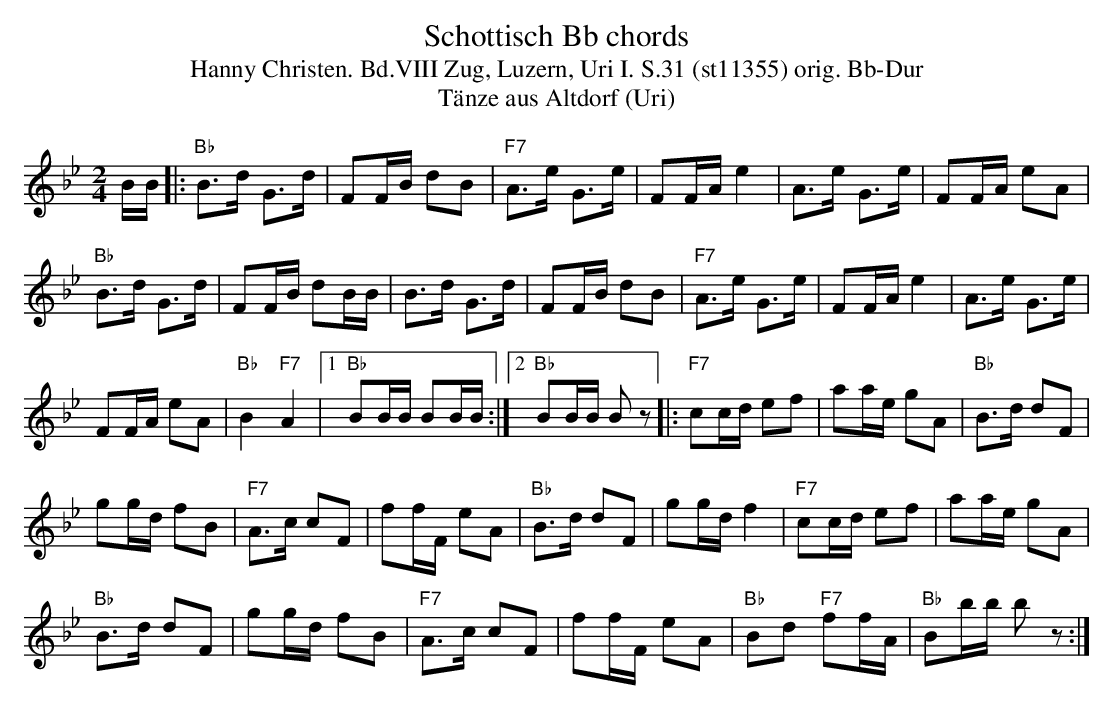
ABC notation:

X:1
T: Schottisch Bb chords
T:Hanny Christen. Bd.VIII Zug, Luzern, Uri I. S.31 (st11355) orig. Bb-Dur
T: T\"anze aus Altdorf (Uri)
M:2/4
L:1/8
K:Bb %%MIDI gchordon
B/B/ |: "Bb"B>d G>d | FF/B/ dB | "F7"A>e G>e | FF/A/ e2 | A>e G>e | FF/A/ eA |
"Bb"B>d G>d | FF/B/ dB/B/ | B>d G>d | FF/B/ dB | "F7"A>e G>e | FF/A/ e2 | A>e G>e |
FF/A/ eA | "Bb"B2"F7"A2 |1 "Bb"BB/B/ BB/B/ :|2 "Bb"BB/B/ Bz |: "F7"cc/d/ ef | aa/e/ gA | "Bb"B>d dF |
gg/d/ fB | "F7"A>c cF | ff/F/ eA | "Bb"B>d dF | gg/d/ f2 | "F7"cc/d/ ef | aa/e/ gA |
"Bb"B>d dF | gg/d/ fB | "F7"A>c cF | ff/F/ eA | "Bb"Bd "F7"ff/A/ | "Bb"Bb/b/ bz :|
